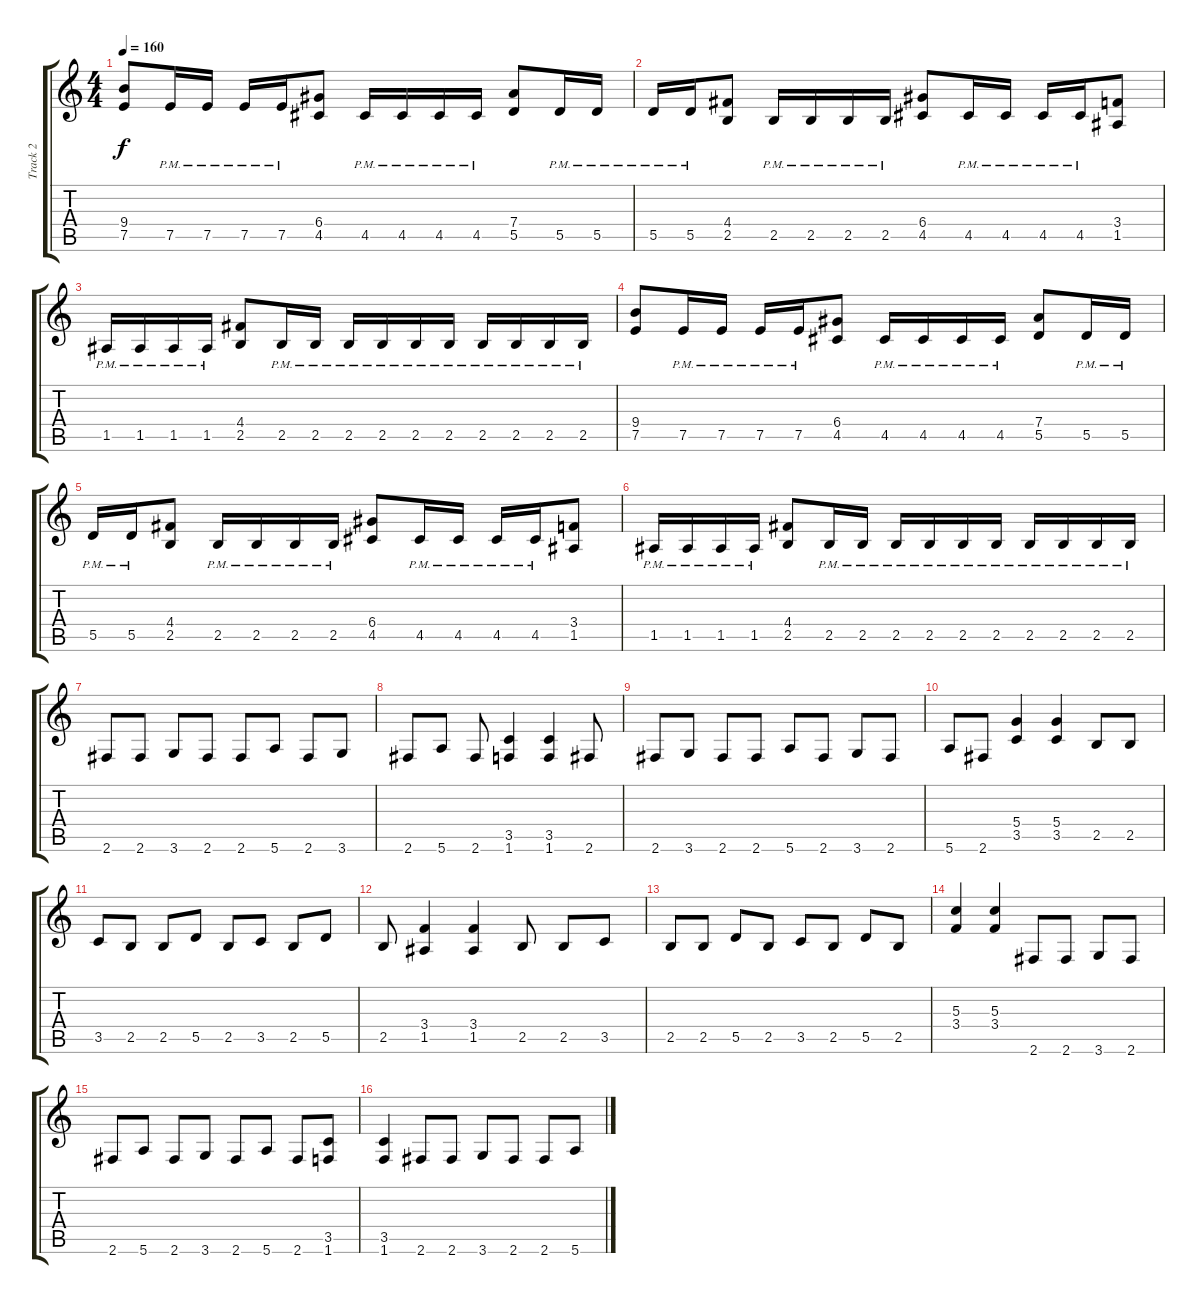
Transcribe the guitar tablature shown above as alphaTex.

\track ("Track 2" "Track 2") {instrument distortionguitar}
\staff {score tabs}
\tuning (E4 B3 G3 D3 A2 E2) {hide}
\ts (4 4)
\tempo 160
\clef g2
\ks c
(9.4 7.5).8{dy f} 7.5{pm}.16 7.5{pm}.16 7.5{pm}.16 7.5{pm}.16 (6.4 4.5).8 4.5{pm}.16 4.5{pm}.16 4.5{pm}.16 4.5{pm}.16 (7.4 5.5).8 5.5{pm}.16 5.5{pm}.16 |
5.5{pm}.16 5.5{pm}.16 (4.4 2.5).8 2.5{pm}.16 2.5{pm}.16 2.5{pm}.16 2.5{pm}.16 (6.4 4.5).8 4.5{pm}.16 4.5{pm}.16 4.5{pm}.16 4.5{pm}.16 (3.4 1.5).8 |
1.5{pm}.16 1.5{pm}.16 1.5{pm}.16 1.5{pm}.16 (4.4 2.5).8 2.5{pm}.16 2.5{pm}.16 2.5{pm}.16 2.5{pm}.16 2.5{pm}.16 2.5{pm}.16 2.5{pm}.16 2.5{pm}.16 2.5{pm}.16 2.5{pm}.16 |
(9.4 7.5).8 7.5{pm}.16 7.5{pm}.16 7.5{pm}.16 7.5{pm}.16 (6.4 4.5).8 4.5{pm}.16 4.5{pm}.16 4.5{pm}.16 4.5{pm}.16 (7.4 5.5).8 5.5{pm}.16 5.5{pm}.16 |
5.5{pm}.16 5.5{pm}.16 (4.4 2.5).8 2.5{pm}.16 2.5{pm}.16 2.5{pm}.16 2.5{pm}.16 (6.4 4.5).8 4.5{pm}.16 4.5{pm}.16 4.5{pm}.16 4.5{pm}.16 (3.4 1.5).8 |
1.5{pm}.16 1.5{pm}.16 1.5{pm}.16 1.5{pm}.16 (4.4 2.5).8 2.5{pm}.16 2.5{pm}.16 2.5{pm}.16 2.5{pm}.16 2.5{pm}.16 2.5{pm}.16 2.5{pm}.16 2.5{pm}.16 2.5{pm}.16 2.5{pm}.16 |
2.6.8 2.6.8 3.6.8 2.6.8 2.6.8 5.6.8 2.6.8 3.6.8 |
2.6.8 5.6.8 2.6.8 (3.5 1.6).4 (3.5 1.6).4 2.6.8 |
2.6.8 3.6.8 2.6.8 2.6.8 5.6.8 2.6.8 3.6.8 2.6.8 |
5.6.8 2.6.8 (5.4 3.5).4 (5.4 3.5).4 2.5.8 2.5.8 |
3.5.8 2.5.8 2.5.8 5.5.8 2.5.8 3.5.8 2.5.8 5.5.8 |
2.5.8 (3.4 1.5).4 (3.4 1.5).4 2.5.8 2.5.8 3.5.8 |
2.5.8 2.5.8 5.5.8 2.5.8 3.5.8 2.5.8 5.5.8 2.5.8 |
(5.3 3.4).4 (5.3 3.4).4 2.6.8 2.6.8 3.6.8 2.6.8 |
2.6.8 5.6.8 2.6.8 3.6.8 2.6.8 5.6.8 2.6.8 (3.5 1.6).8 |
(3.5 1.6).4 2.6.8 2.6.8 3.6.8 2.6.8 2.6.8 5.6.8
